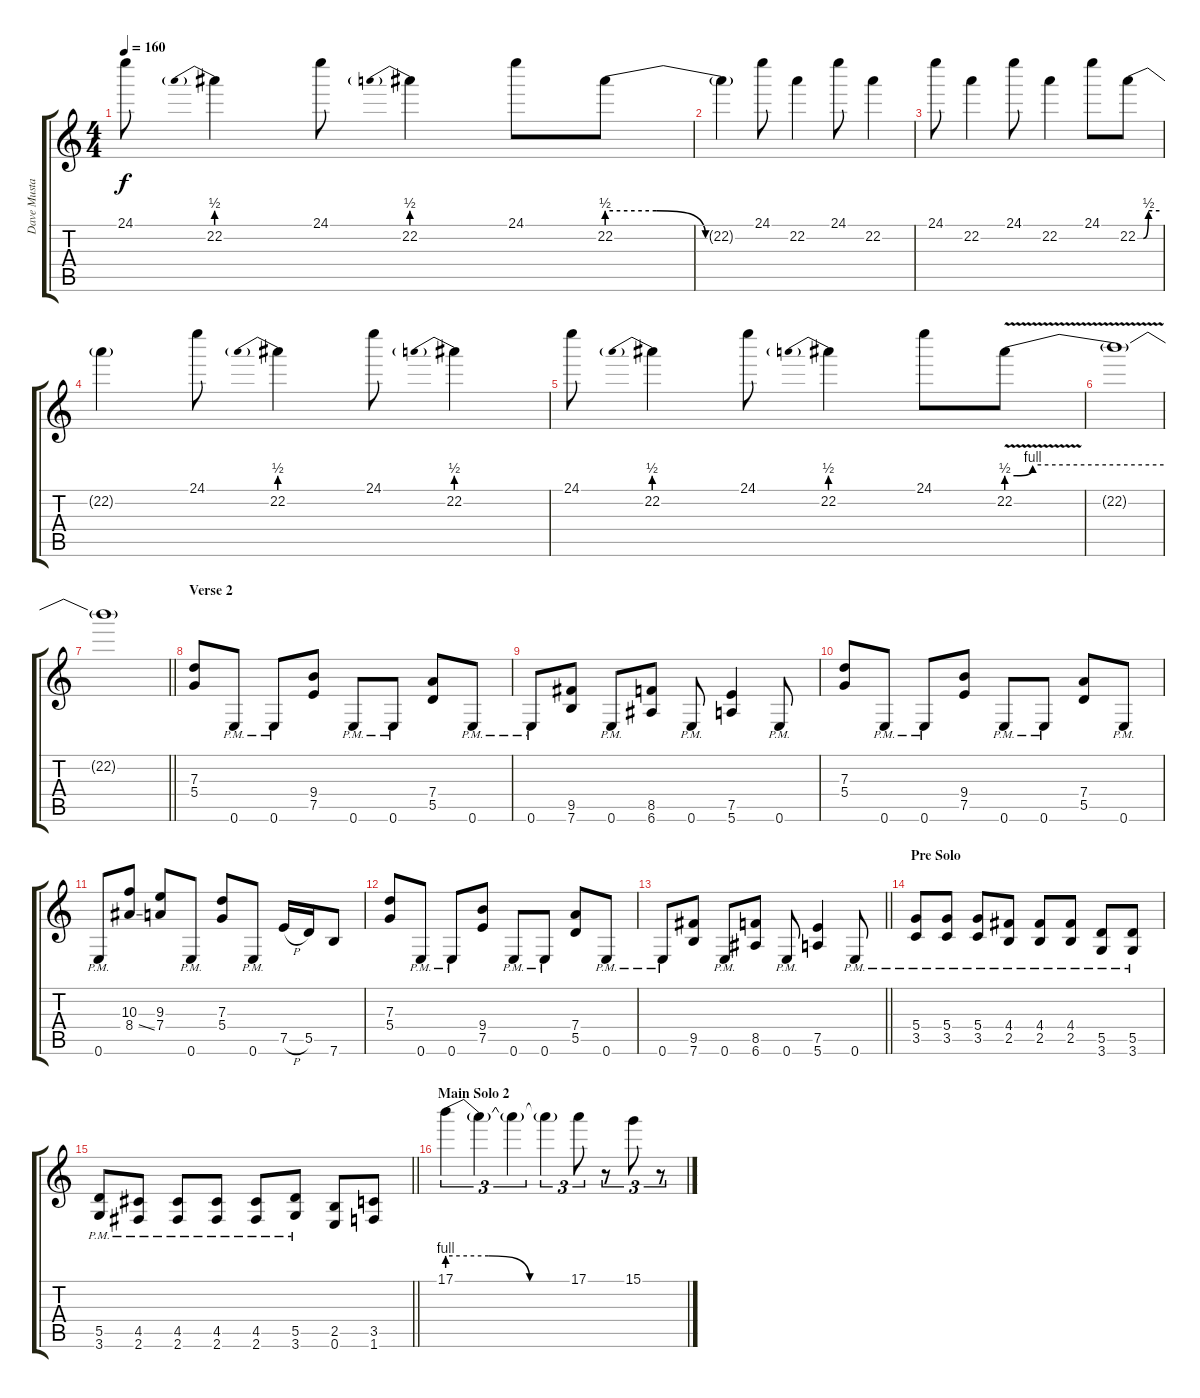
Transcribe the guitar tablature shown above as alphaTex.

\track ("Dave Mustaine" "Dave Musta") {instrument distortionguitar}
\staff {score tabs}
\tuning (E4 B3 G3 D3 A2 E2) {hide}
\ts (4 4)
\tempo 160
\clef g2
\ks c
24.1.8{dy f} 22.2{be (prebend 0 2 60 2)}.4 24.1.8 22.2{be (prebend 0 2 60 2)}.4 24.1.8 22.2{be (custom 0 2 20 2 40 0 60 0)}.8 |
22.2{t}.4 24.1.8 22.2.4 24.1.8 22.2.4 |
24.1.8 22.2.4 24.1.8 22.2.4 24.1.8 22.2{be (custom 0 0 16 0 30 2 60 2)}.8 |
22.2{t}.4 24.1.8 22.2{be (prebend 0 2 60 2)}.4 24.1.8 22.2{be (prebend 0 2 60 2)}.4 |
24.1.8 22.2{be (prebend 0 2 60 2)}.4 24.1.8 22.2{be (prebend 0 2 60 2)}.4 24.1.8 22.2{be (custom 0 2 4 2 10 4 60 4) v}.8 |
22.2{t}.1 |
\barLineRight lightlight
22.2{t}.1 |
\section ("" "Verse 2")
(7.3 5.4).8 0.6{pm}.8 0.6{pm}.8 (9.4 7.5).8 0.6{pm}.8 0.6{pm}.8 (7.4 5.5).8 0.6{pm}.8 |
0.6{pm}.8 (9.5 7.6).8 0.6{pm}.8 (8.5 6.6).8 0.6{pm}.8 (7.5 5.6).4 0.6{pm}.8 |
(7.3 5.4).8 0.6{pm}.8 0.6{pm}.8 (9.4 7.5).8 0.6{pm}.8 0.6{pm}.8 (7.4 5.5).8 0.6{pm}.8 |
0.6{pm}.8 (10.3 8.4{ss}).8 (9.3 7.4).8 0.6{pm}.8 (7.3 5.4).8 0.6{pm}.8 7.5{h}.16 5.5.16 7.6.8 |
(7.3 5.4).8 0.6{pm}.8 0.6{pm}.8 (9.4 7.5).8 0.6{pm}.8 0.6{pm}.8 (7.4 5.5).8 0.6{pm}.8 |
\barLineRight lightlight
0.6{pm}.8 (9.5 7.6).8 0.6{pm}.8 (8.5 6.6).8 0.6{pm}.8 (7.5 5.6).4 0.6{pm}.8 |
\section ("" "Pre Solo")
(5.4{pm} 3.5{pm}).8 (5.4{pm} 3.5{pm}).8 (5.4{pm} 3.5{pm}).8 (4.4{pm} 2.5{pm}).8 (4.4{pm} 2.5{pm}).8 (4.4{pm} 2.5{pm}).8 (5.5{pm} 3.6{pm}).8 (5.5{pm} 3.6{pm}).8 |
\barLineRight lightlight
(5.5{pm} 3.6{pm}).8 (4.5{pm} 2.6{pm}).8 (4.5{pm} 2.6{pm}).8 (4.5{pm} 2.6{pm}).8 (4.5{pm} 2.6{pm}).8 (5.5{pm} 3.6{pm}).8 (2.5 0.6).8 (3.5 1.6).8 |
\section ("" "Main Solo 2")
17.1{be (custom 0 4 20 4 40 0 60 0)}.4{tu (3 2)} 17.1{t}.4{tu (3 2)} 17.1{t}.4{tu (3 2)} 17.1{t}.4{tu (3 2)} 17.1.8{tu (3 2)} r.8{tu (3 2)} 15.1.8{tu (3 2)} r.8{tu (3 2)}
